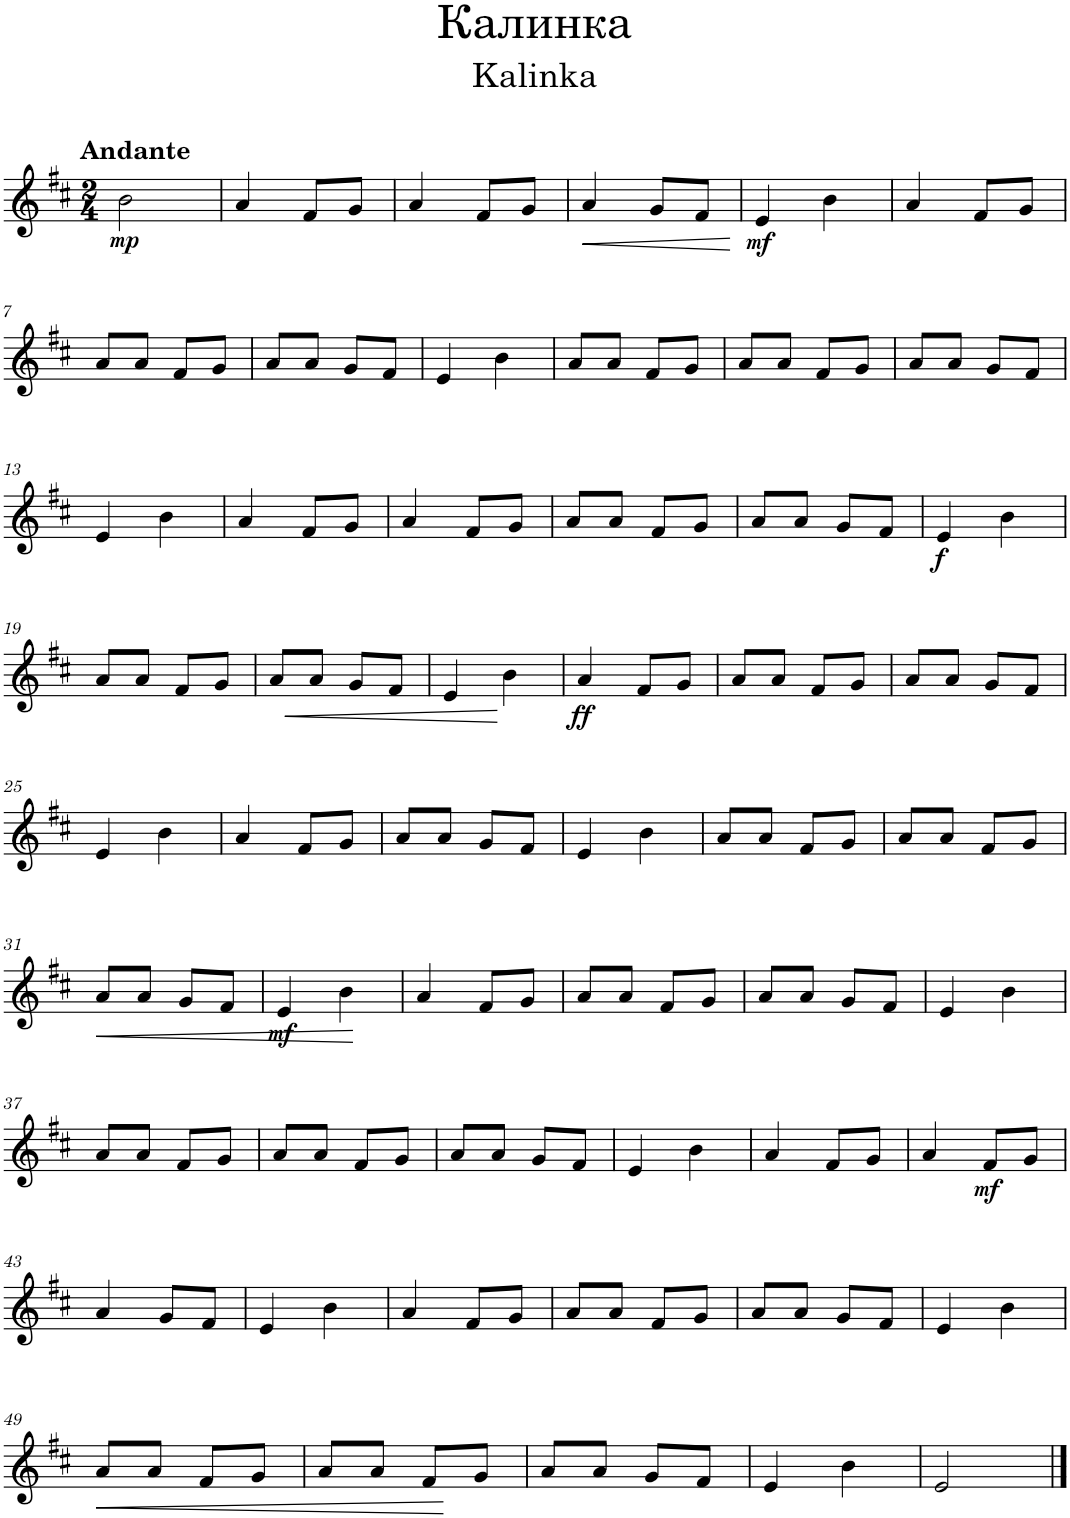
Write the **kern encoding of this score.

**kern	**dynam
*part1	*part1
*staff1	*staff1
*I"Flute	*
*I'Fl.	*
*clefG2	*
*k[f#c#]	*
*M2/4	*
=1	=1
!LO:TX:a:B:t=Andante	!
!	!LO:DY:b
2b\	mp
=2	=2
4a/	.
8f#/L	.
8g/J	.
=3	=3
4a/	.
8f#/L	.
8g/J	.
=4	=4
!	!LO:HP:b
4a/	<
8g/L	.
8f#/J	.
.	[
=5	=5
!	!LO:DY:b
4e/	mf
4b\	.
=6	=6
4a/	.
8f#/L	.
8g/J	.
!!LO:LB:g=z
=7	=7
8a/L	.
8a/J	.
8f#/L	.
8g/J	.
=8	=8
8a/L	.
8a/J	.
8g/L	.
8f#/J	.
=9	=9
4e/	.
4b\	.
=10	=10
8a/L	.
8a/J	.
8f#/L	.
8g/J	.
=11	=11
8a/L	.
8a/J	.
8f#/L	.
8g/J	.
=12	=12
8a/L	.
8a/J	.
8g/L	.
8f#/J	.
!!LO:LB:g=z
=13	=13
4e/	.
4b\	.
=14	=14
4a/	.
8f#/L	.
8g/J	.
=15	=15
4a/	.
8f#/L	.
8g/J	.
=16	=16
8a/L	.
8a/J	.
8f#/L	.
8g/J	.
=17	=17
8a/L	.
8a/J	.
8g/L	.
8f#/J	.
=18	=18
!	!LO:DY:b
4e/	f
4b\	.
!!LO:LB:g=z
=19	=19
8a/L	.
8a/J	.
8f#/L	.
8g/J	.
=20	=20
!	!LO:HP:b
8a/L	<
8a/J	.
8g/L	.
8f#/J	.
=21	=21
4e/	.
4b\	[
=22	=22
!	!LO:DY:b
4a/	ff
8f#/L	.
8g/J	.
=23	=23
8a/L	.
8a/J	.
8f#/L	.
8g/J	.
=24	=24
8a/L	.
8a/J	.
8g/L	.
8f#/J	.
!!LO:LB:g=z
=25	=25
4e/	.
4b\	.
=26	=26
4a/	.
8f#/L	.
8g/J	.
=27	=27
8a/L	.
8a/J	.
8g/L	.
8f#/J	.
=28	=28
4e/	.
4b\	.
=29	=29
8a/L	.
8a/J	.
8f#/L	.
8g/J	.
=30	=30
8a/L	.
8a/J	.
8f#/L	.
8g/J	.
!!LO:LB:g=z
=31	=31
!	!LO:HP:b
8a/L	<
8a/J	.
8g/L	.
8f#/J	.
=32	=32
!	!LO:DY:b
4e/	mf
4b\	.
.	[
=33	=33
4a/	.
8f#/L	.
8g/J	.
=34	=34
8a/L	.
8a/J	.
8f#/L	.
8g/J	.
=35	=35
8a/L	.
8a/J	.
8g/L	.
8f#/J	.
=36	=36
4e/	.
4b\	.
!!LO:LB:g=z
=37	=37
8a/L	.
8a/J	.
8f#/L	.
8g/J	.
=38	=38
8a/L	.
8a/J	.
8f#/L	.
8g/J	.
=39	=39
8a/L	.
8a/J	.
8g/L	.
8f#/J	.
=40	=40
4e/	.
4b\	.
=41	=41
4a/	.
8f#/L	.
8g/J	.
=42	=42
4a/	.
!	!LO:DY:b
8f#/L	mf
8g/J	.
!!LO:LB:g=z
=43	=43
4a/	.
8g/L	.
8f#/J	.
=44	=44
4e/	.
4b\	.
=45	=45
4a/	.
8f#/L	.
8g/J	.
=46	=46
8a/L	.
8a/J	.
8f#/L	.
8g/J	.
=47	=47
8a/L	.
8a/J	.
8g/L	.
8f#/J	.
=48	=48
4e/	.
4b\	.
!!LO:LB:g=z
=49	=49
!	!LO:HP:b
8a/L	<
8a/J	.
8f#/L	.
8g/J	.
=50	=50
8a/L	.
8a/J	.
8f#/L	.
8g/J	[
=51	=51
8a/L	.
8a/J	.
8g/L	.
8f#/J	.
=52	=52
4e/	.
4b\	.
=53	=53
2e/	.
==	==
*-	*-
